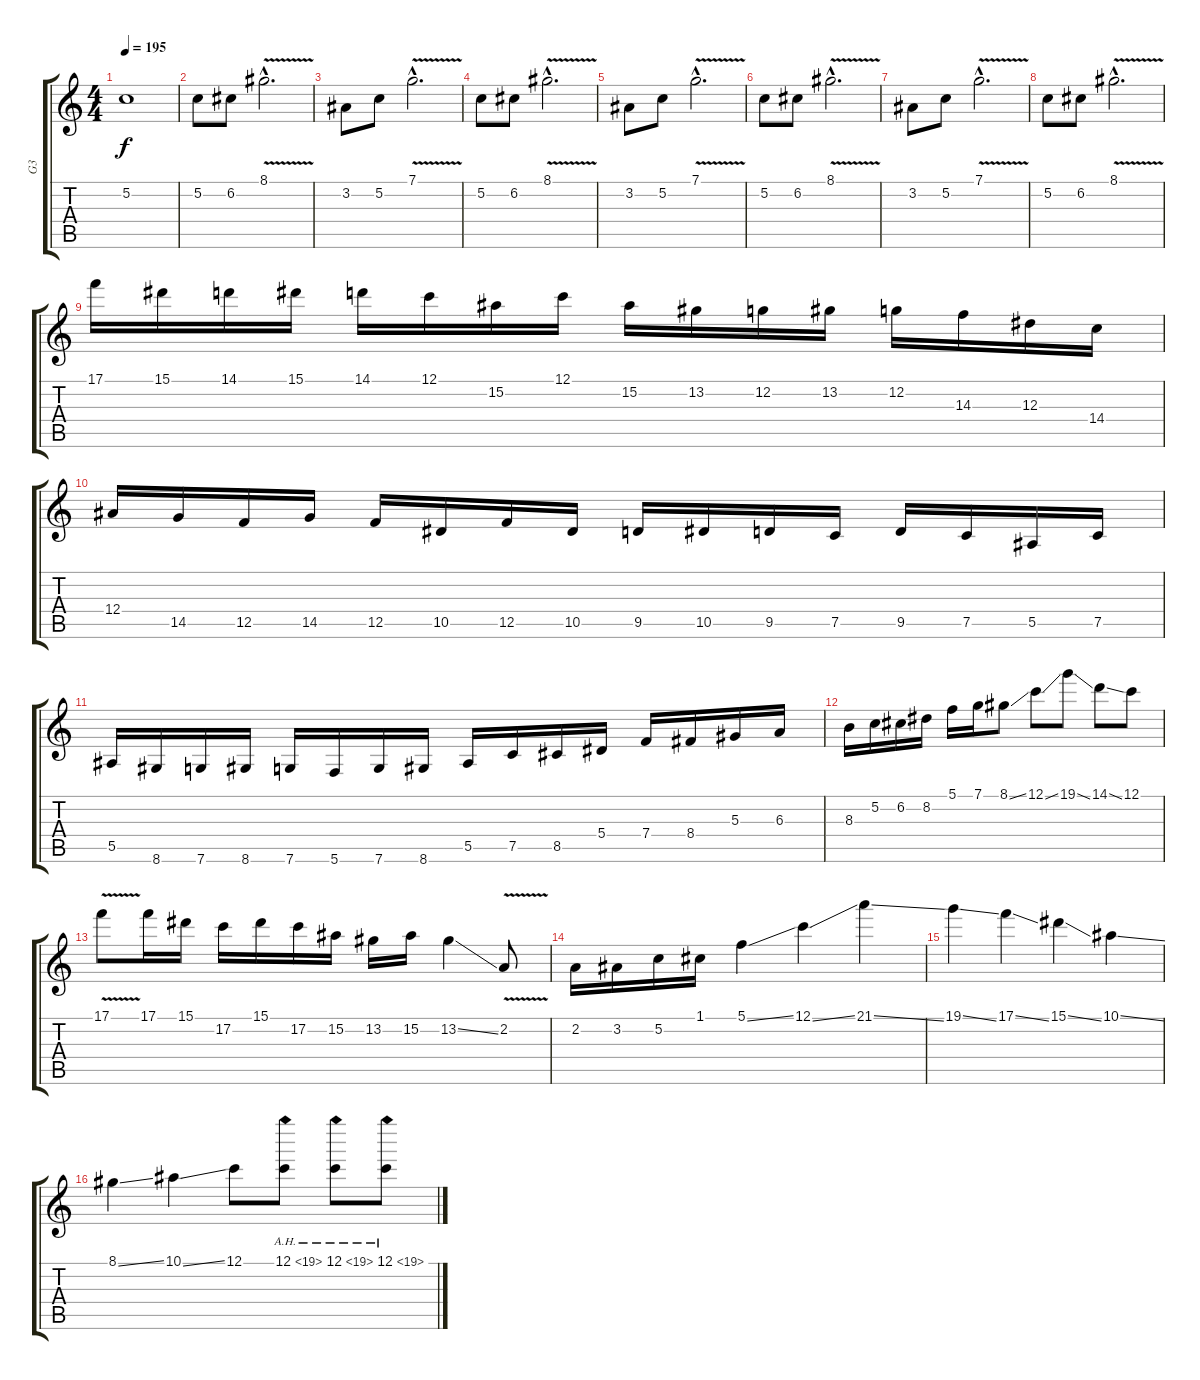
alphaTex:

\track ("G3" "G3") {instrument distortionguitar}
\staff {score tabs}
\tuning (C4 G3 Eb3 Bb2 F2 C2) {hide}
\ts (4 4)
\tempo 195
\clef g2
\ks c
5.2{t}.1{dy f} |
5.2.8 6.2.8 8.1{v hac}.2{d} |
3.2.8 5.2.8 7.1{v hac}.2{d} |
5.2.8 6.2.8 8.1{v hac}.2{d} |
3.2.8 5.2.8 7.1{v hac}.2{d} |
5.2.8 6.2.8 8.1{v hac}.2{d} |
3.2.8 5.2.8 7.1{v hac}.2{d} |
5.2.8 6.2.8 8.1{v hac}.2{d} |
17.1.16 15.1.16 14.1.16 15.1.16 14.1.16 12.1.16 15.2.16 12.1.16 15.2.16 13.2.16 12.2.16 13.2.16 12.2.16 14.3.16 12.3.16 14.4.16 |
12.4.16 14.5.16 12.5.16 14.5.16 12.5.16 10.5.16 12.5.16 10.5.16 9.5.16 10.5.16 9.5.16 7.5.16 9.5.16 7.5.16 5.5.16 7.5.16 |
5.5.16 8.6.16 7.6.16 8.6.16 7.6.16 5.6.16 7.6.16 8.6.16 5.5.16 7.5.16 8.5.16 5.4.16 7.4.16 8.4.16 5.3.16 6.3.16 |
8.3.16 5.2.16 6.2.16 8.2.16 5.1.16 7.1.16 8.1{ss}.8 12.1{ss}.8 19.1{ss}.8 14.1{ss}.8 12.1.8 |
17.1{v}.8 17.1.16 15.1.16 17.2.16 15.1.16 17.2.16 15.2.16 13.2.16 15.2.16 13.2{ss}.4 2.2{v}.8 |
2.2.16 3.2.16 5.2.16 1.1.16 5.1{ss}.4 12.1{ss}.4 21.1{ss}.4 |
19.1{ss}.4 17.1{ss}.4 15.1{ss}.4 10.1{ss}.4 |
8.1{ss}.4 10.1{ss}.4 12.1.8 12.1{ah 7}.8 12.1{ah 7}.8 12.1{ah 7}.8
